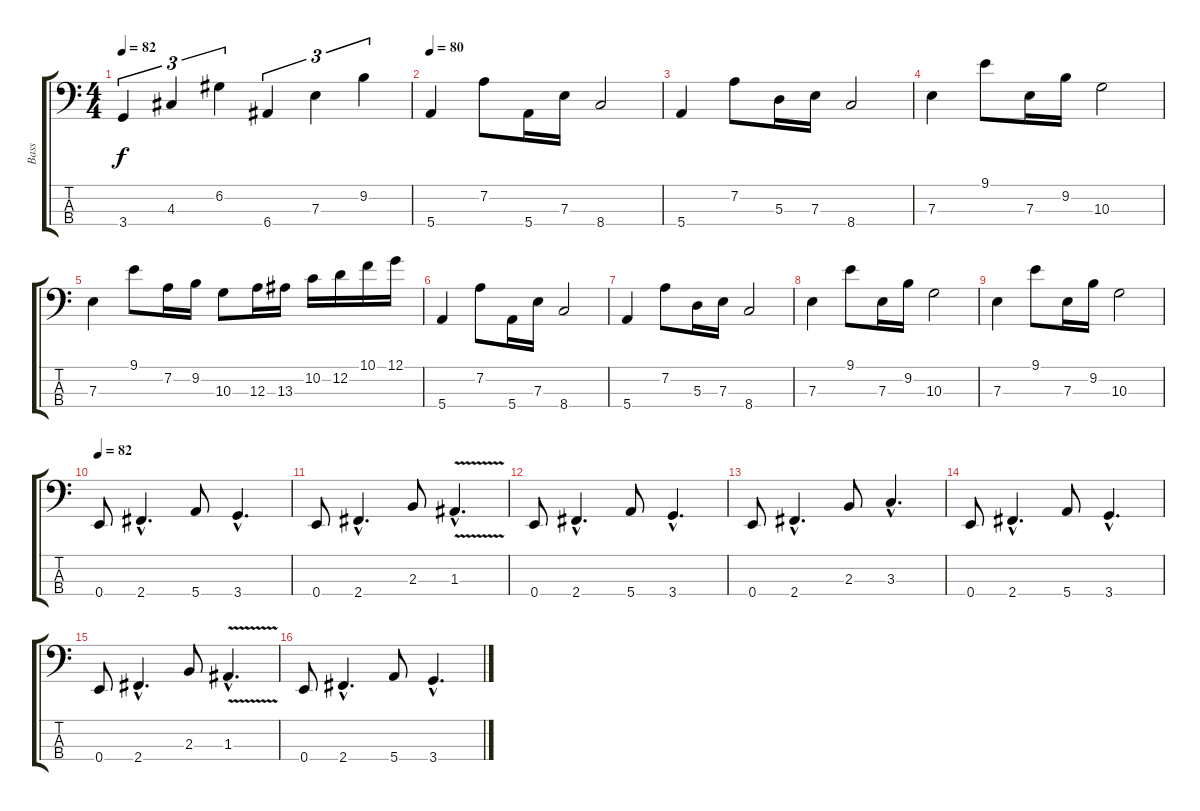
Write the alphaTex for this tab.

\track ("Bass" "Bass") {instrument electricbasspick}
\staff {score tabs}
\tuning (G2 D2 A1 E1) {hide}
\ts (4 4)
\tempo 82
\clef f4
\ks c
3.4.4{tu (3 2) dy f} 4.3.4{tu (3 2)} 6.2.4{tu (3 2)} 6.4.4{tu (3 2)} 7.3.4{tu (3 2)} 9.2.4{tu (3 2)} |
\tempo 80
5.4.4 7.2.8 5.4.16 7.3.16 8.4.2 |
5.4.4 7.2.8 5.3.16 7.3.16 8.4.2 |
7.3.4 9.1.8 7.3.16 9.2.16 10.3.2 |
7.3.4 9.1.8 7.2.16 9.2.16 10.3.8 12.3.16 13.3.16 10.2.16 12.2.16 10.1.16 12.1.16 |
5.4.4 7.2.8 5.4.16 7.3.16 8.4.2 |
5.4.4 7.2.8 5.3.16 7.3.16 8.4.2 |
7.3.4 9.1.8 7.3.16 9.2.16 10.3.2 |
7.3.4 9.1.8 7.3.16 9.2.16 10.3.2 |
\tempo 82
0.4.8 2.4{hac}.4{d} 5.4.8 3.4{hac}.4{d} |
0.4.8 2.4{hac}.4{d} 2.3.8 1.3{v hac}.4{d} |
0.4.8 2.4{hac}.4{d} 5.4.8 3.4{hac}.4{d} |
0.4.8 2.4{hac}.4{d} 2.3.8 3.3{hac}.4{d} |
0.4.8 2.4{hac}.4{d} 5.4.8 3.4{hac}.4{d} |
0.4.8 2.4{hac}.4{d} 2.3.8 1.3{v hac}.4{d} |
0.4.8 2.4{hac}.4{d} 5.4.8 3.4{hac}.4{d}
